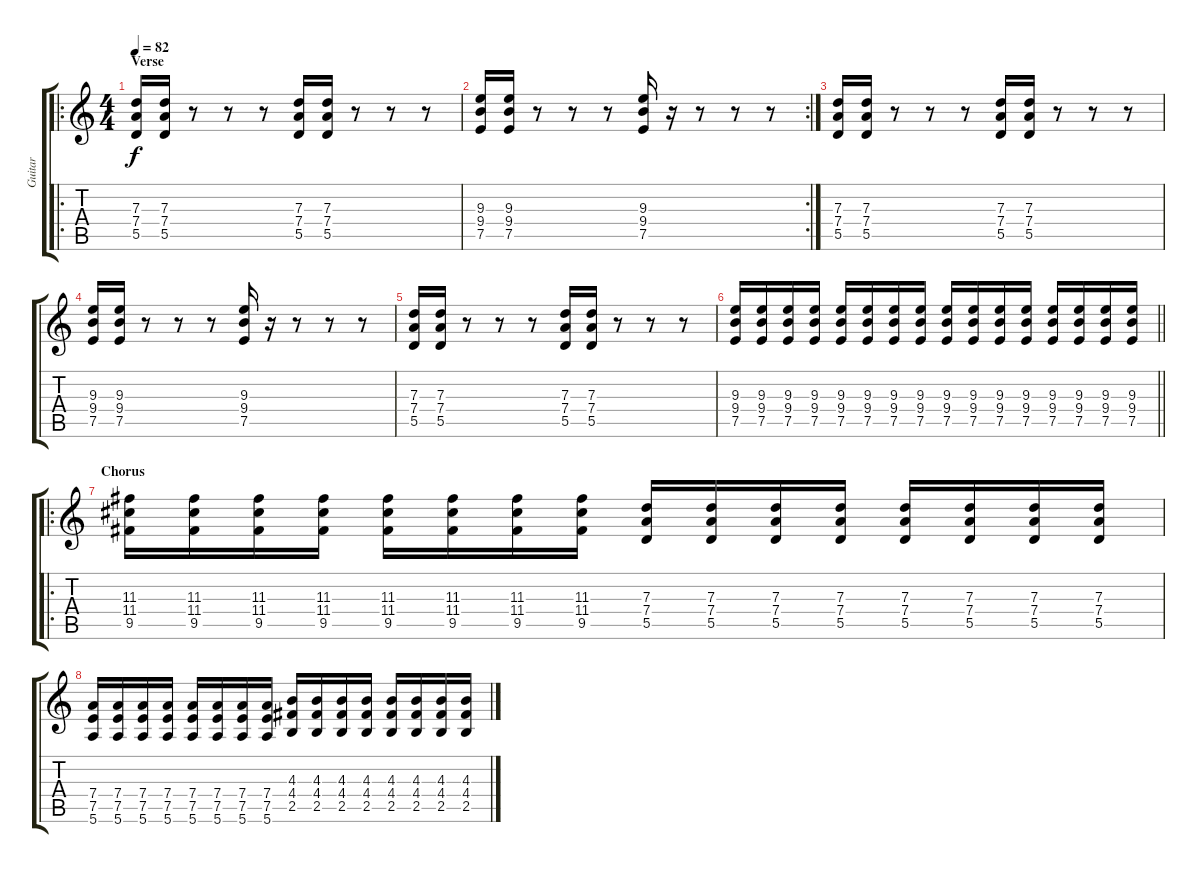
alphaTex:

\track ("Guitar" "Guitar") {instrument distortionguitar}
\staff {score tabs}
\tuning (E4 B3 G3 D3 A2 E2) {hide}
\ro
\ts (4 4)
\section ("" "Verse")
\tempo 82
\clef g2
\ks c
(7.3 7.4 5.5).16{dy f} (7.3 7.4 5.5).16 r.8 r.8 r.8 (7.3 7.4 5.5).16 (7.3 7.4 5.5).16 r.8 r.8 r.8 |
\rc 2
(9.3 9.4 7.5).16 (9.3 9.4 7.5).16 r.8 r.8 r.8 (9.3 9.4 7.5).16 r.16 r.8 r.8 r.8 |
(7.3 7.4 5.5).16 (7.3 7.4 5.5).16 r.8 r.8 r.8 (7.3 7.4 5.5).16 (7.3 7.4 5.5).16 r.8 r.8 r.8 |
(9.3 9.4 7.5).16 (9.3 9.4 7.5).16 r.8 r.8 r.8 (9.3 9.4 7.5).16 r.16 r.8 r.8 r.8 |
(7.3 7.4 5.5).16 (7.3 7.4 5.5).16 r.8 r.8 r.8 (7.3 7.4 5.5).16 (7.3 7.4 5.5).16 r.8 r.8 r.8 |
\barLineRight lightlight
(9.3 9.4 7.5).16 (9.3 9.4 7.5).16 (9.3 9.4 7.5).16{volume 6} (9.3 9.4 7.5).16 (9.3 9.4 7.5).16 (9.3 9.4 7.5).16 (9.3 9.4 7.5).16 (9.3 9.4 7.5).16 (9.3 9.4 7.5).16 (9.3 9.4 7.5).16 (9.3 9.4 7.5).16 (9.3 9.4 7.5).16 (9.3 9.4 7.5).16 (9.3 9.4 7.5).16 (9.3 9.4 7.5).16 (9.3 9.4 7.5).16{volume 8} |
\ro
\section ("" "Chorus")
(11.3 11.4 9.5).16 (11.3 11.4 9.5).16 (11.3 11.4 9.5).16 (11.3 11.4 9.5).16 (11.3 11.4 9.5).16 (11.3 11.4 9.5).16 (11.3 11.4 9.5).16 (11.3 11.4 9.5).16 (7.3 7.4 5.5).16 (7.3 7.4 5.5).16 (7.3 7.4 5.5).16 (7.3 7.4 5.5).16 (7.3 7.4 5.5).16 (7.3 7.4 5.5).16 (7.3 7.4 5.5).16 (7.3 7.4 5.5).16 |
(7.4 7.5 5.6).16 (7.4 7.5 5.6).16 (7.4 7.5 5.6).16 (7.4 7.5 5.6).16 (7.4 7.5 5.6).16 (7.4 7.5 5.6).16 (7.4 7.5 5.6).16 (7.4 7.5 5.6).16 (4.3 4.4 2.5).16 (4.3 4.4 2.5).16 (4.3 4.4 2.5).16 (4.3 4.4 2.5).16 (4.3 4.4 2.5).16 (4.3 4.4 2.5).16 (4.3 4.4 2.5).16 (4.3 4.4 2.5).16
